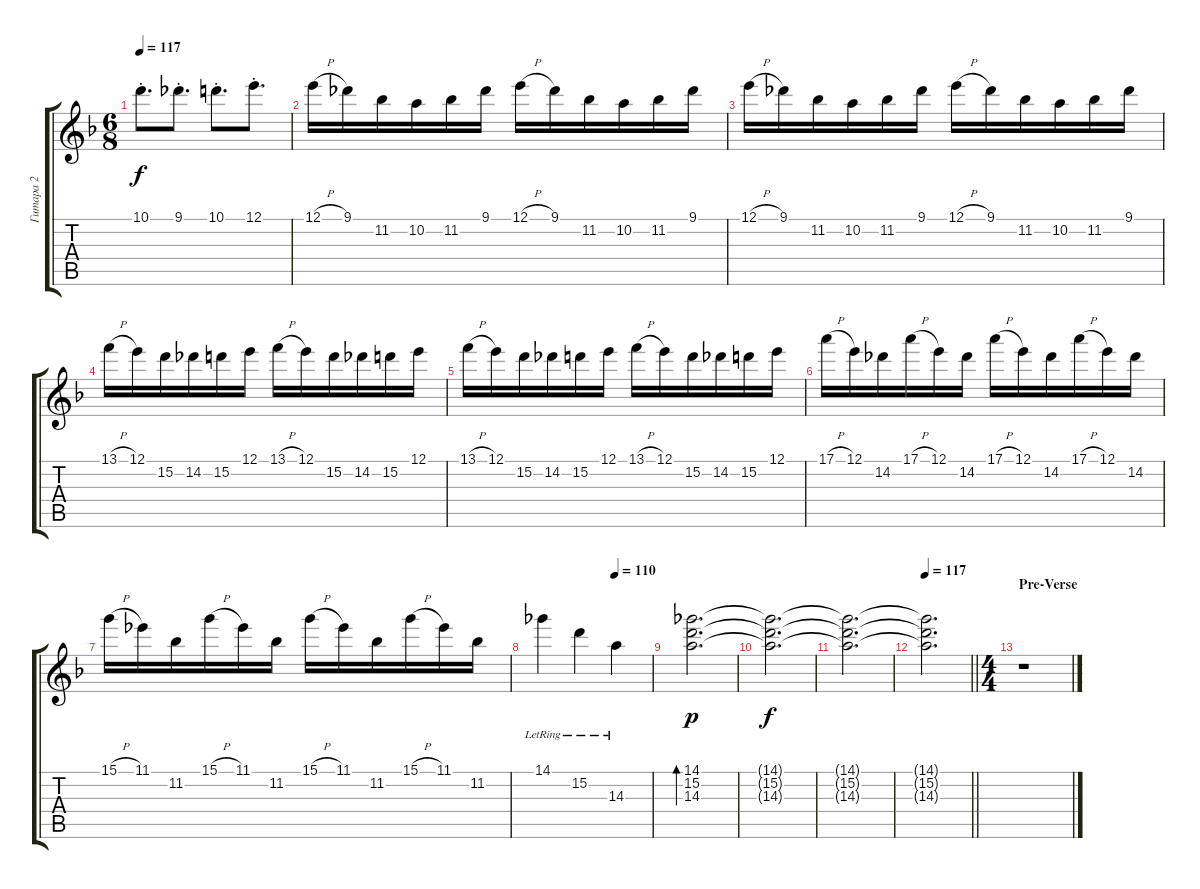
\track ("Гитара 2" "Гитара 2") {instrument distortionguitar}
\staff {score tabs}
\tuning (E4 B3 G3 D3 A2 E2) {hide}
\ts (6 8)
\tempo 117
\clef g2
\ks dminor
10.1{st}.8{d dy f} 9.1{st}.8{d} 10.1{st}.8{d} 12.1{st}.8{d} |
12.1{h}.16 9.1.16 11.2.16 10.2.16 11.2.16 9.1.16 12.1{h}.16 9.1.16 11.2.16 10.2.16 11.2.16 9.1.16 |
12.1{h}.16 9.1.16 11.2.16 10.2.16 11.2.16 9.1.16 12.1{h}.16 9.1.16 11.2.16 10.2.16 11.2.16 9.1.16 |
13.1{h}.16 12.1.16 15.2.16 14.2.16 15.2.16 12.1.16 13.1{h}.16 12.1.16 15.2.16 14.2.16 15.2.16 12.1.16 |
13.1{h}.16 12.1.16 15.2.16 14.2.16 15.2.16 12.1.16 13.1{h}.16 12.1.16 15.2.16 14.2.16 15.2.16 12.1.16 |
17.1{h}.16 12.1.16 14.2.16 17.1{h}.16 12.1.16 14.2.16 17.1{h}.16 12.1.16 14.2.16 17.1{h}.16 12.1.16 14.2.16 |
15.1{h}.16 11.1.16 11.2.16 15.1{h}.16 11.1.16 11.2.16 15.1{h}.16 11.1.16 11.2.16 15.1{h}.16 11.1.16 11.2.16 |
\tempo (110 0.6666666666666666)
14.1{lr}.4 15.2{lr}.4 14.3{lr}.4 |
(14.1 15.2 14.3).2{d bd 240 dy p} |
(14.1{t} 15.2{t} 14.3{t}).2{d dy f} |
(14.1{t} 15.2{t} 14.3{t}).2{d} |
\tempo 117
\barLineRight lightlight
(14.1{t} 15.2{t} 14.3{t}).2{d} |
\ts (4 4)
\section ("" "Pre-Verse")
r.1
